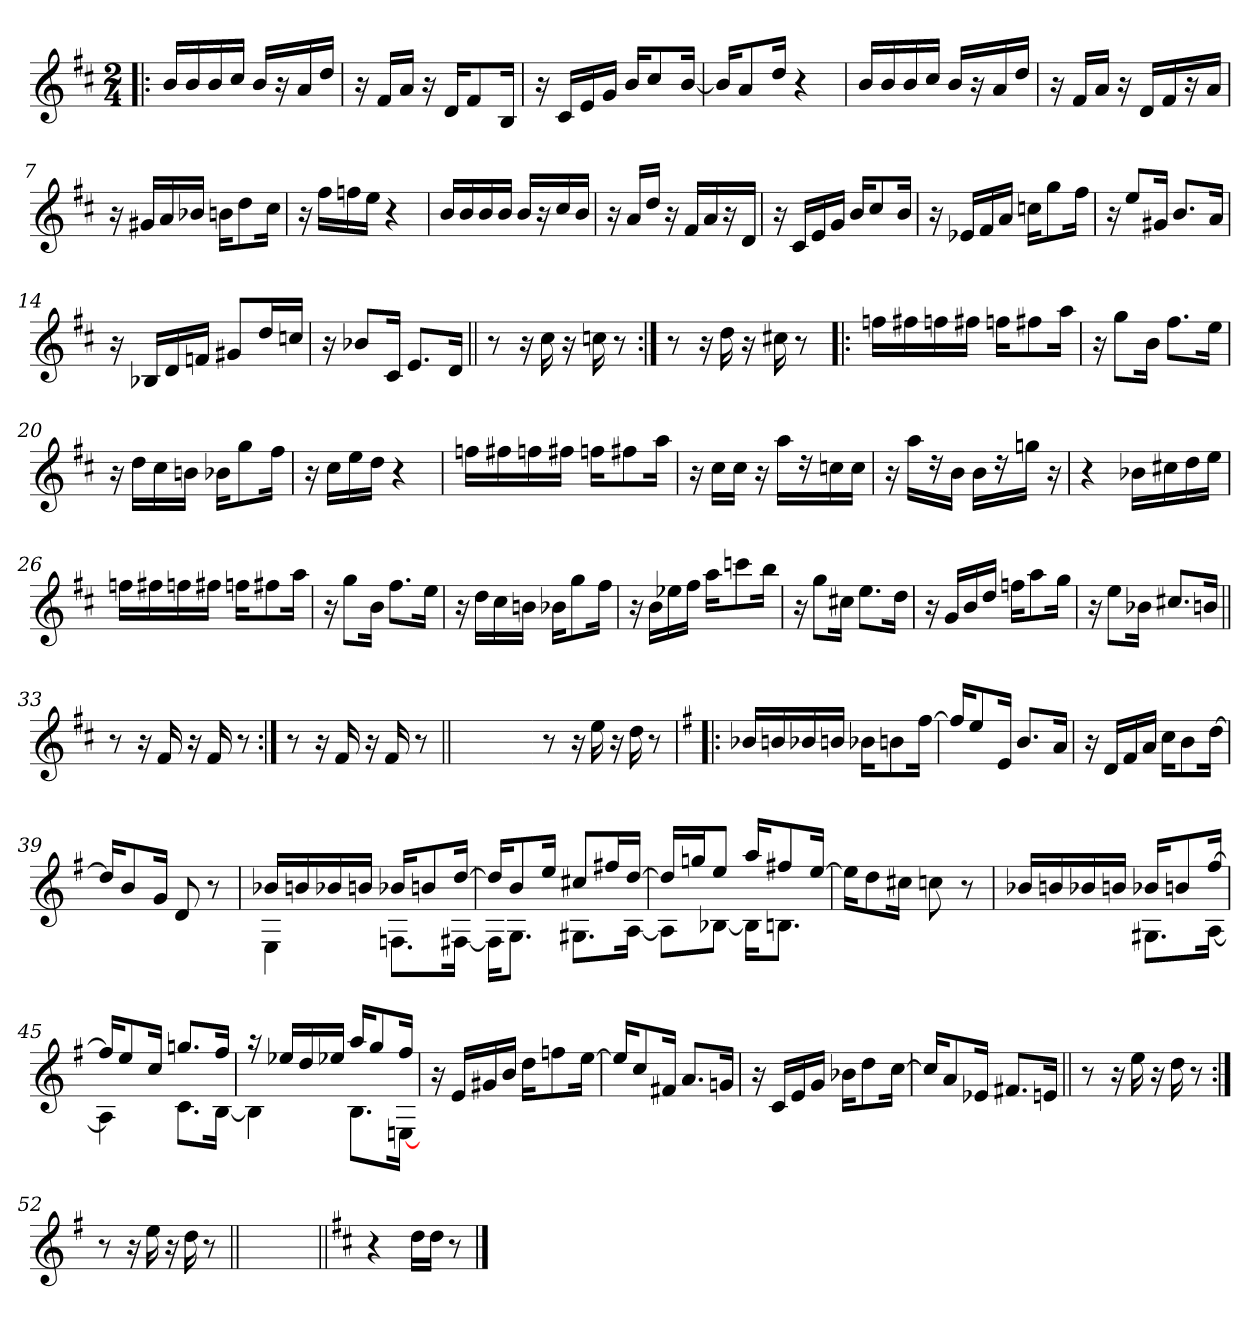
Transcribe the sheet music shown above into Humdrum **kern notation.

**kern
*part1
*staff1
*clefG2
*k[f#c#]
*D:
*M2/4
=1!|:
16b/LL
16b/
16b/
16cc#/JJ
16b/KL
16r
16a/L
16dd/JJ
=2
16r
16f#/LL
16a/JJ
16r
16d/KL
8f#/
16B/Jk
=3
16r
16c#/LL
16e/
16g/JJ
16b/KL
8cc#/
[16b/Jk
=4
16b/KL]
8a/
16dd/Jk
4r
=5
16b/LL
16b/
16b/
16cc#/JJ
16b/KL
16r
16a/L
16dd/JJ
!!LO:LB:g=z
=6
16r
16f#/LL
16a/JJ
16r
16d/LL
16f#/J
16r
16a/Jk
=7
16r
16g#X/LL
16a/
16b-X/JJ
16bn\KL
8dd\
16cc#\Jk
=8
16r
16ff#\LL
16ffn\
16ee\JJ
4r
=9
16b/LL
16b/
16b/
16b/JJ
16b/KL
16r
16cc#/L
16b/JJ
=10
16r
16a/LL
16dd/JJ
16r
16f#/LL
16a/J
16r
16d/Jk
!!LO:LB:g=z
=11
16r
16c#/LL
16e/
16g/JJ
16b/KL
8cc#/
16b/Jk
=12
16r
16e-X/LL
16f#/
16a/JJ
16ccn\KL
8gg\
16ff#\Jk
=13
16r
8ee/L
16g#X/Jk
8.b/L
16a/Jk
=14
16r
16B-X/LL
16d/
16fn/JJ
8g#X/L
16dd/L
16ccn/JJ
=15
16r
8b-X/L
16c#/Jk
8.e/L
16d/Jk
!!LO:LB:g=z
=16||
8r
16r
16cc#\
16r
16ccn\
8r
=17:|!
8r
16r
16dd\
16r
16cc#X\
8r
=18!|:
16ffn\LL
16ff#X\
16ffn\
16ff#X\JJ
16ffn\KL
8ff#X\
16aa\Jk
=19
16r
8gg\L
16b\Jk
8.ff#\L
16ee\Jk
=20
16r
16dd\LL
16cc#\
16bn\JJ
16b-X\KL
8gg\
16ff#\Jk
!!LO:LB:g=z
=21
16r
16cc#\LL
16ee\
16dd\JJ
4r
=22
16ffn\LL
16ff#X\
16ffn\
16ff#X\JJ
16ffn\KL
8ff#X\
16aa\Jk
=23
16r
16cc#\LL
16cc#\JJ
16r
16aa\KL
16r
16ccn\L
16cc\JJ
=24
16r
16aa\KL
16r
16b\Jk
16b\KL
16r
16ggn\Jk
16r
=25
4r
16b-X\LL
16cc#X\
16dd\
16ee\JJ
!!LO:LB:g=z
=26
16ffn\LL
16ff#X\
16ffn\
16ff#X\JJ
16ffn\KL
8ff#X\
16aa\Jk
=27
16r
8gg\L
16b\Jk
8.ff#\L
16ee\Jk
=28
16r
16dd\LL
16cc#\
16bn\JJ
16b-X\KL
8gg\
16ff#\Jk
=29
16r
16b\LL
16ee-X\
16ff#\JJ
16aa\KL
8cccn\
16bb\Jk
=30
16r
8gg\L
16cc#X\Jk
8.ee\L
16dd\Jk
!!LO:LB:g=z
=31
16r
16g/LL
16b/
16dd/JJ
16ffn\KL
8aa\
16gg\Jk
=32
16r
8ee\L
16b-X\Jk
8.cc#X/L
16bn/Jk
=33||
8r
16r
16f#/
16r
16f#/
8r
=34:|!
8r
16r
16f#/
16r
16f#/
8r
=34X341||
2ryy
!!LO:LB:g=z
=35-
8r
16r
16ee\
16r
16dd\
8r
=36!|:
*k[f#]
*G:
16b-X/LL
16bn/
16b-X/
16bn/JJ
16b-X\KL
8bn\
[16ff#\Jk
=37
16ff#/KL]
8ee/
16e/Jk
8.b/L
16a/Jk
=38
16r
16d/LL
16f#/
16a/JJ
16cc\KL
8b\
[16dd\Jk
=39
16dd/KL]
8b/
16g/Jk
8d/
8r
!!LO:LB:g=z
=40
*^
16b-X/LL	4E!\
16bn/	.
16b-X/	.
16bn/JJ	.
16b-X/KL	8.Fn!\L
8bn/	.
[>16dd/Jk	[<16F#X!\Jk
=41	=41
16dd/KL]	16F#!\KL]
8b/	8.G!\J
16ee/Jk	.
8cc#X/L	8.G#X!\L
16ff#X/L	.
[>16dd/JJ	[<16A!\Jk
=42	=42
16dd/LL]	8A!\L]
16ggn/J	.
8ee/J	[<8B-X!\J
16aa/KL	16B-!\KL]
8ff#X/	8.Bn!\J
[>16ee/Jk	.
*v	*v
=43
16ee\KL]
8dd\
16cc#X\Jk
8ccn\
8r
=44
*^
16b-X/LL	4ryy
16bn/	.
16b-X/	.
16bn/JJ	.
16b-X/KL	8.G#X!\L
8bn/	.
[>16ff#/Jk	[<16A!\Jk
!!LO:LB:g=z	!!
=45	=45
16ff#/KL]	4A!\]
8ee/	.
16cc/Jk	.
8.ggn/L	8.c!\L
16ff#/Jk	[<16B!\Jk
=46	=46
16raa	4B!\]
16ee-X/LL	.
16dd/	.
16ee-X/JJ	.
16aa/KL	8.B!\L
8gg/	.
16ff#/Jk	[<16En!\Jk
*v	*v
=47
16r
16e/LL
16g#X/
16b/JJ
16dd\KL
8ffn\
[16ee\Jk
=48
16ee/KL]
8cc/
16f#X/Jk
8.a/L
16gn/Jk
=49
16r
16c/LL
16e/
16g/JJ
16b-X\KL
8dd\
[16cc\Jk
!!LO:LB:g=z
=50
16cc/KL]
8a/
16e-X/Jk
8.f#X/L
16en/Jk
=51||
8r
16r
16ee\
16r
16dd\
8r
=52:|!
8r
16r
16ee\
16r
16dd\
8r
=53||
2ryy
=54||
*k[f#c#]
*D:
4r
16dd\LL
16dd\JJ
8r
==
*-
